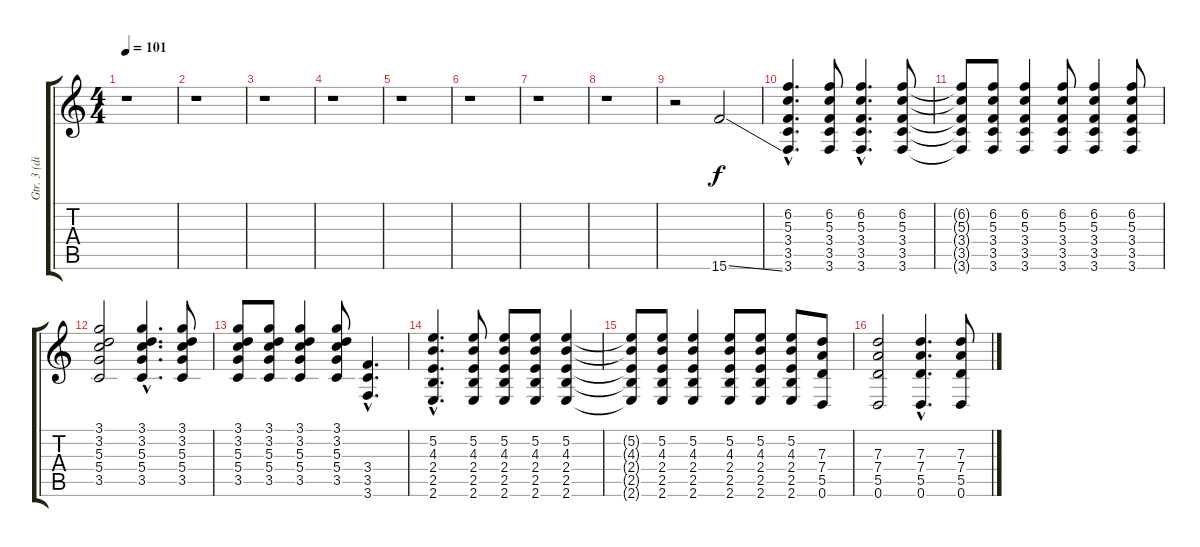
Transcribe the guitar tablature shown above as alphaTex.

\track ("Gtr. 3 (dist.)" "Gtr. 3 (di") {instrument distortionguitar}
\staff {score tabs}
\tuning (E4 B3 G3 D3 A2 D2) {hide}
\ts (4 4)
\tempo 101
\clef g2
\ks c
r.1{dy f} |
r.1 |
r.1 |
r.1 |
r.1 |
r.1 |
r.1 |
r.1 |
r.2 15.6{ss}.2 |
(6.2{hac} 5.3{hac} 3.4{hac} 3.5{hac} 3.6{hac}).4{d} (6.2 5.3 3.4 3.5 3.6).8 (6.2{hac} 5.3{hac} 3.4{hac} 3.5{hac} 3.6{hac}).4{d} (6.2 5.3 3.4 3.5 3.6).8 |
(6.2{t} 5.3{t} 3.4{t} 3.5{t} 3.6{t}).8 (6.2 5.3 3.4 3.5 3.6).8 (6.2 5.3 3.4 3.5 3.6).4 (6.2 5.3 3.4 3.5 3.6).8 (6.2 5.3 3.4 3.5 3.6).4 (6.2 5.3 3.4 3.5 3.6).8 |
(3.1 3.2 5.3 5.4 3.5).2 (3.1{hac} 3.2{hac} 5.3{hac} 5.4{hac} 3.5{hac}).4{d} (3.1 3.2 5.3 5.4 3.5).8 |
(3.1 3.2 5.3 5.4 3.5).8 (3.1 3.2 5.3 5.4 3.5).8 (3.1 3.2 5.3 5.4 3.5).4 (3.1 3.2 5.3 5.4 3.5).8 (3.4{hac} 3.5{hac} 3.6{hac}).4{d} |
(5.2{hac} 4.3{hac} 2.4{hac} 2.5{hac} 2.6{hac}).4{d} (5.2 4.3 2.4 2.5 2.6).8 (5.2 4.3 2.4 2.5 2.6).8 (5.2 4.3 2.4 2.5 2.6).8 (5.2 4.3 2.4 2.5 2.6).4 |
(5.2{t} 4.3{t} 2.4{t} 2.5{t} 2.6{t}).8 (5.2 4.3 2.4 2.5 2.6).8 (5.2 4.3 2.4 2.5 2.6).4 (5.2 4.3 2.4 2.5 2.6).8 (5.2 4.3 2.4 2.5 2.6).8 (5.2 4.3 2.4 2.5 2.6).8 (7.3 7.4 5.5 0.6).8 |
(7.3 7.4 5.5 0.6).2 (7.3{hac} 7.4{hac} 5.5{hac} 0.6{hac}).4{d} (7.3 7.4 5.5 0.6).8
